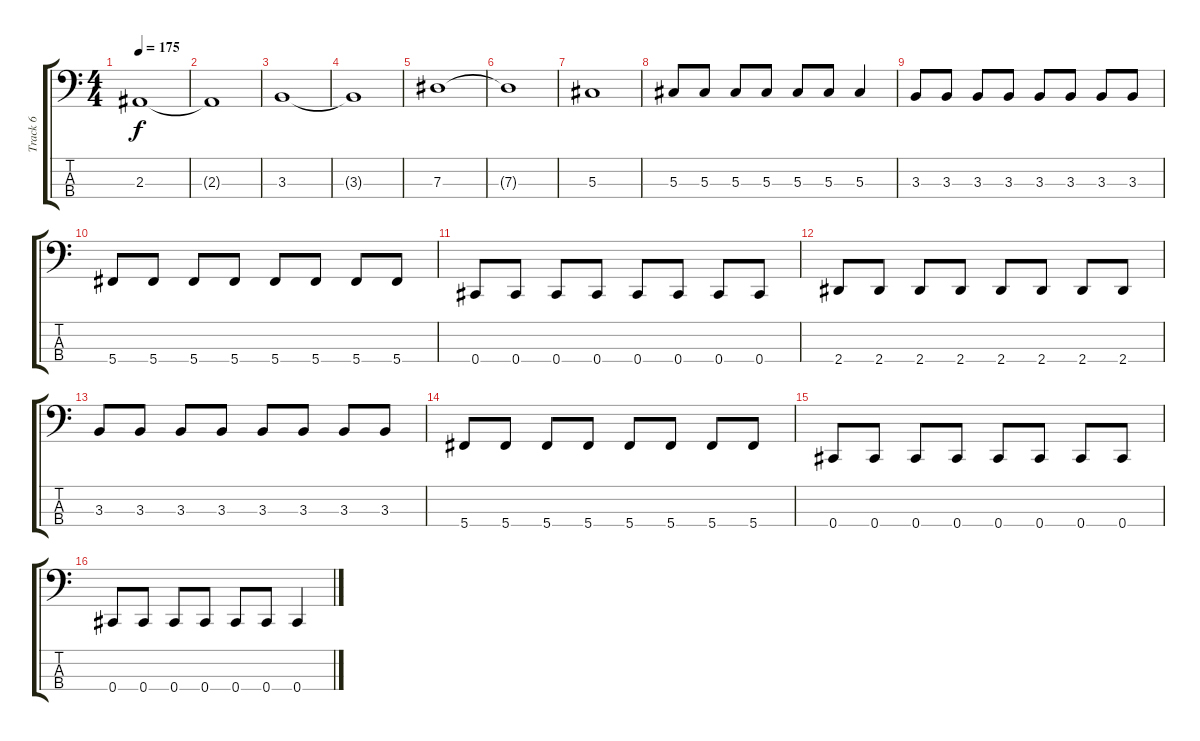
\track ("Track 6" "Track 6") {instrument electricbassfinger}
\staff {score tabs}
\tuning (Gb2 Db2 Ab1 Db1) {hide}
\ts (4 4)
\tempo 175
\clef f4
\ks c
2.3.1{dy f} |
2.3{t}.1 |
3.3.1 |
3.3{t}.1 |
7.3.1 |
7.3{t}.1 |
5.3.1 |
5.3.8 5.3.8 5.3.8 5.3.8 5.3.8 5.3.8 5.3.4 |
3.3.8 3.3.8 3.3.8 3.3.8 3.3.8 3.3.8 3.3.8 3.3.8 |
5.4.8 5.4.8 5.4.8 5.4.8 5.4.8 5.4.8 5.4.8 5.4.8 |
0.4.8 0.4.8 0.4.8 0.4.8 0.4.8 0.4.8 0.4.8 0.4.8 |
2.4.8 2.4.8 2.4.8 2.4.8 2.4.8 2.4.8 2.4.8 2.4.8 |
3.3.8 3.3.8 3.3.8 3.3.8 3.3.8 3.3.8 3.3.8 3.3.8 |
5.4.8 5.4.8 5.4.8 5.4.8 5.4.8 5.4.8 5.4.8 5.4.8 |
0.4.8 0.4.8 0.4.8 0.4.8 0.4.8 0.4.8 0.4.8 0.4.8 |
0.4.8 0.4.8 0.4.8 0.4.8 0.4.8 0.4.8 0.4.4
